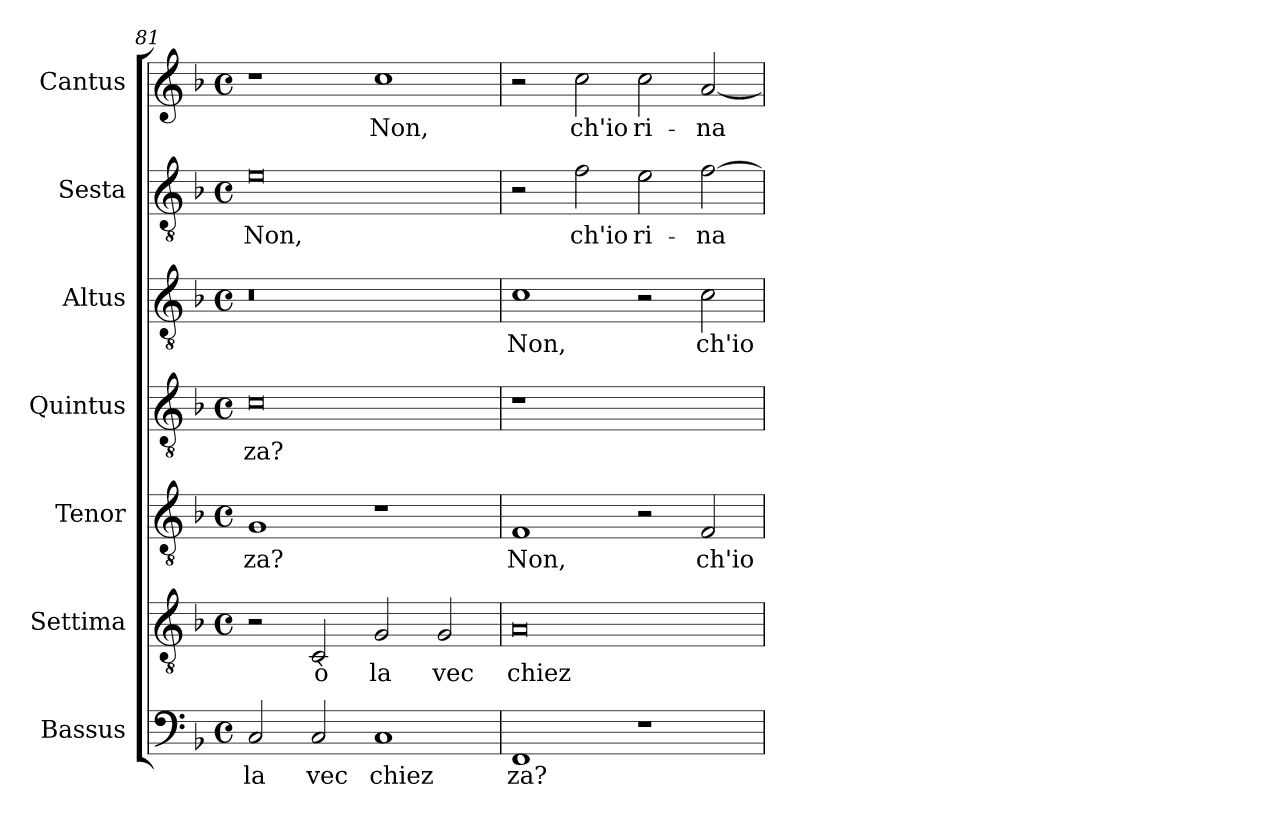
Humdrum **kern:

**kern	**text	**kern	**text	**kern	**text	**kern	**text	**kern	**text	**kern	**text	**kern	**text
*part7	*part7	*part6	*part6	*part5	*part5	*part4	*part4	*part3	*part3	*part2	*part2	*part1	*part1
*staff7	*staff7	*staff6	*staff6	*staff5	*staff5	*staff4	*staff4	*staff3	*staff3	*staff2	*staff2	*staff1	*staff1
*I"Bassus	*	*I"Settima	*	*I"Tenor	*	*I"Quintus	*	*I"Altus	*	*I"Sesta	*	*I"Cantus	*
*clefF4	*	*clefGv2	*	*clefGv2	*	*clefGv2	*	*clefGv2	*	*clefGv2	*	*clefG2	*
*k[b-]	*	*k[b-]	*	*k[b-]	*	*k[b-]	*	*k[b-]	*	*k[b-]	*	*k[b-]	*
*F:	*	*F:	*	*F:	*	*F:	*	*F:	*	*F:	*	*F:	*
*M4/4	*	*M4/4	*	*M4/4	*	*M4/4	*	*M4/4	*	*M4/4	*	*M4/4	*
*met(c)	*	*met(c)	*	*met(c)	*	*met(c)	*	*met(c)	*	*met(c)	*	*met(c)	*
=81	=81	=81	=81	=81	=81	=81	=81	=81	=81	=81	=81	=81	=81
!	!LO:LY:b:cj	!	!	!	!LO:LY:b:cj	!	!LO:LY:b:cj	!	!	!	!LO:LY:b:cj	!	!
2C/	la	2r	.	1G	-za?	0c	za?	0r	.	0e	Non,	1r	.
!	!LO:LY:b:cj	!	!LO:LY:b:cj	!	!	!	!	!	!	!	!	!	!
2C/	vec	2C/	ò	.	.	.	.	.	.	.	.	.	.
!	!LO:LY:b:cj	!	!LO:LY:b:cj	!	!	!	!	!	!	!	!	!	!LO:LY:b:cj
1C	chiez	2G/	la	1r	.	.	.	.	.	.	.	1cc	Non,
!	!	!	!LO:LY:b:cj	!	!	!	!	!	!	!	!	!	!
.	.	2G/	vec	.	.	.	.	.	.	.	.	.	.
=82	=82	=82	=82	=82	=82	=82	=82	=82	=82	=82	=82	=82	=82
!	!LO:LY:b:cj	!	!LO:LY:b:cj	!	!LO:LY:b:cj	!	!	!	!LO:LY:b:cj	!	!	!	!
1FF	za?	0A	chiez	1F	Non,	1r	.	1c	Non,	2r	.	2r	.
!	!	!	!	!	!	!	!	!	!	!	!LO:LY:b:cj	!	!LO:LY:b:cj
.	.	.	.	.	.	.	.	.	.	2f\	ch'io	2cc\	ch'io
!	!	!	!	!	!	!	!	!	!	!	!LO:LY:b:cj	!	!LO:LY:b:cj
1r	.	.	.	2r	.	1ryy	.	2r	.	2e\	ri-	2cc\	ri-
!	!	!	!	!	!LO:LY:b:cj	!	!	!	!LO:LY:b:cj	!	!LO:LY:b:cj	!	!LO:LY:b:cj
.	.	.	.	2F/	ch'io	.	.	2c\	ch'io	[>2f\	-na-	[<2a/	-na-
=	=	=	=	=	=	=	=	=	=	=	=	=	=
*-	*-	*-	*-	*-	*-	*-	*-	*-	*-	*-	*-	*-	*-
